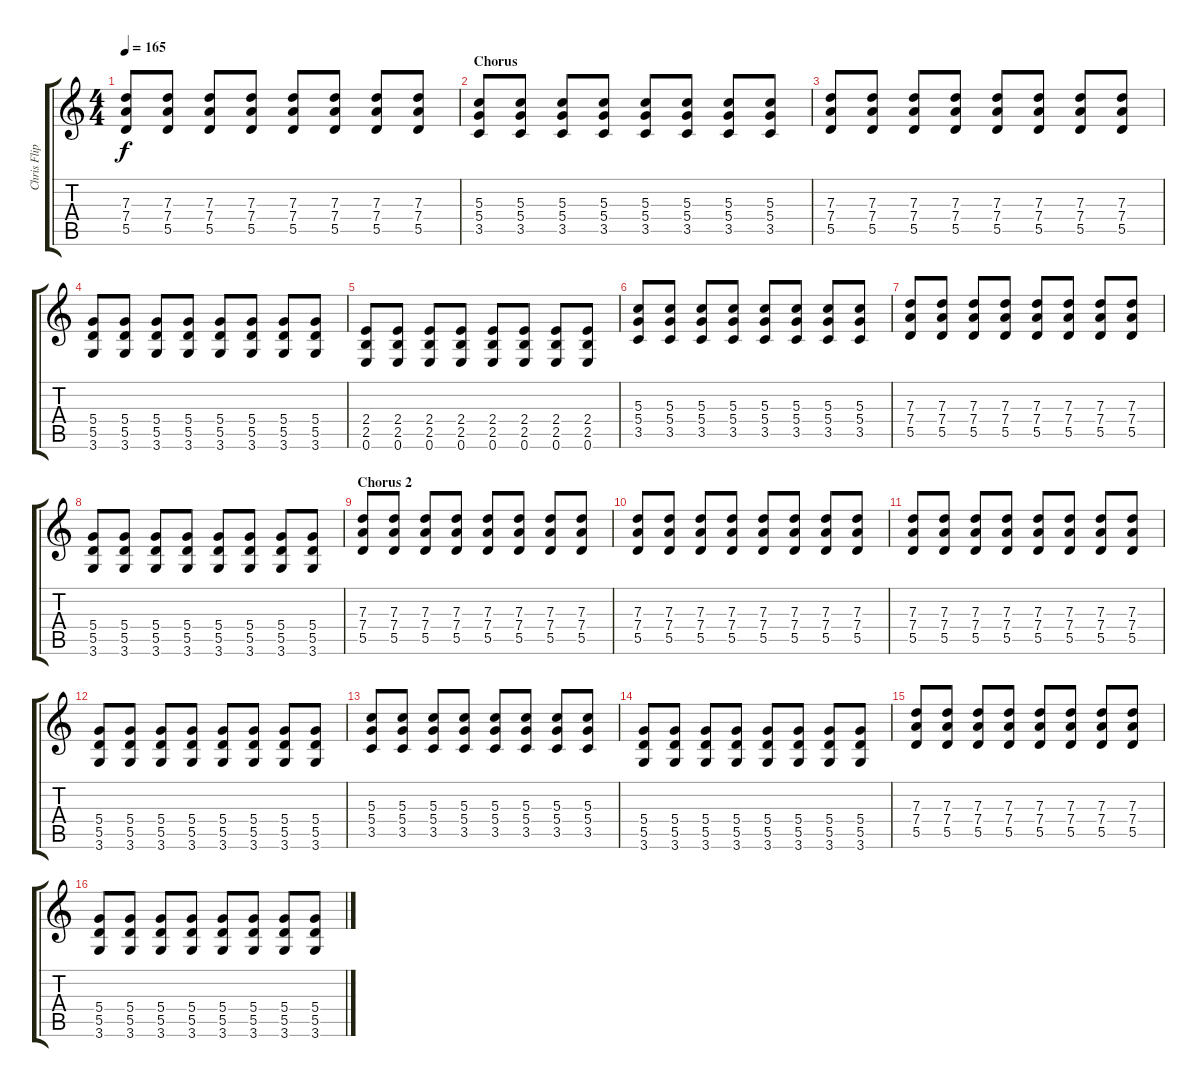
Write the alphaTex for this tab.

\track ("Chris Flippin" "Chris Flip") {instrument overdrivenguitar}
\staff {score tabs}
\tuning (E4 B3 G3 D3 A2 E2) {hide}
\ts (4 4)
\tempo 165
\clef g2
\ks c
(7.3 7.4 5.5).8{dy f} (7.3 7.4 5.5).8 (7.3 7.4 5.5).8 (7.3 7.4 5.5).8 (7.3 7.4 5.5).8 (7.3 7.4 5.5).8 (7.3 7.4 5.5).8 (7.3 7.4 5.5).8 |
\section ("" "Chorus")
(5.3 5.4 3.5).8 (5.3 5.4 3.5).8 (5.3 5.4 3.5).8 (5.3 5.4 3.5).8 (5.3 5.4 3.5).8 (5.3 5.4 3.5).8 (5.3 5.4 3.5).8 (5.3 5.4 3.5).8 |
(7.3 7.4 5.5).8 (7.3 7.4 5.5).8 (7.3 7.4 5.5).8 (7.3 7.4 5.5).8 (7.3 7.4 5.5).8 (7.3 7.4 5.5).8 (7.3 7.4 5.5).8 (7.3 7.4 5.5).8 |
(5.4 5.5 3.6).8 (5.4 5.5 3.6).8 (5.4 5.5 3.6).8 (5.4 5.5 3.6).8 (5.4 5.5 3.6).8 (5.4 5.5 3.6).8 (5.4 5.5 3.6).8 (5.4 5.5 3.6).8 |
(2.4 2.5 0.6).8 (2.4 2.5 0.6).8 (2.4 2.5 0.6).8 (2.4 2.5 0.6).8 (2.4 2.5 0.6).8 (2.4 2.5 0.6).8 (2.4 2.5 0.6).8 (2.4 2.5 0.6).8 |
(5.3 5.4 3.5).8 (5.3 5.4 3.5).8 (5.3 5.4 3.5).8 (5.3 5.4 3.5).8 (5.3 5.4 3.5).8 (5.3 5.4 3.5).8 (5.3 5.4 3.5).8 (5.3 5.4 3.5).8 |
(7.3 7.4 5.5).8 (7.3 7.4 5.5).8 (7.3 7.4 5.5).8 (7.3 7.4 5.5).8 (7.3 7.4 5.5).8 (7.3 7.4 5.5).8 (7.3 7.4 5.5).8 (7.3 7.4 5.5).8 |
(5.4 5.5 3.6).8 (5.4 5.5 3.6).8 (5.4 5.5 3.6).8 (5.4 5.5 3.6).8 (5.4 5.5 3.6).8 (5.4 5.5 3.6).8 (5.4 5.5 3.6).8 (5.4 5.5 3.6).8 |
\section ("" "Chorus 2")
(7.3 7.4 5.5).8 (7.3 7.4 5.5).8 (7.3 7.4 5.5).8 (7.3 7.4 5.5).8 (7.3 7.4 5.5).8 (7.3 7.4 5.5).8 (7.3 7.4 5.5).8 (7.3 7.4 5.5).8 |
(7.3 7.4 5.5).8 (7.3 7.4 5.5).8 (7.3 7.4 5.5).8 (7.3 7.4 5.5).8 (7.3 7.4 5.5).8 (7.3 7.4 5.5).8 (7.3 7.4 5.5).8 (7.3 7.4 5.5).8 |
(7.3 7.4 5.5).8 (7.3 7.4 5.5).8 (7.3 7.4 5.5).8 (7.3 7.4 5.5).8 (7.3 7.4 5.5).8 (7.3 7.4 5.5).8 (7.3 7.4 5.5).8 (7.3 7.4 5.5).8 |
(5.4 5.5 3.6).8 (5.4 5.5 3.6).8 (5.4 5.5 3.6).8 (5.4 5.5 3.6).8 (5.4 5.5 3.6).8 (5.4 5.5 3.6).8 (5.4 5.5 3.6).8 (5.4 5.5 3.6).8 |
(5.3 5.4 3.5).8 (5.3 5.4 3.5).8 (5.3 5.4 3.5).8 (5.3 5.4 3.5).8 (5.3 5.4 3.5).8 (5.3 5.4 3.5).8 (5.3 5.4 3.5).8 (5.3 5.4 3.5).8 |
(5.4 5.5 3.6).8 (5.4 5.5 3.6).8 (5.4 5.5 3.6).8 (5.4 5.5 3.6).8 (5.4 5.5 3.6).8 (5.4 5.5 3.6).8 (5.4 5.5 3.6).8 (5.4 5.5 3.6).8 |
(7.3 7.4 5.5).8 (7.3 7.4 5.5).8 (7.3 7.4 5.5).8 (7.3 7.4 5.5).8 (7.3 7.4 5.5).8 (7.3 7.4 5.5).8 (7.3 7.4 5.5).8 (7.3 7.4 5.5).8 |
(5.4 5.5 3.6).8 (5.4 5.5 3.6).8 (5.4 5.5 3.6).8 (5.4 5.5 3.6).8 (5.4 5.5 3.6).8 (5.4 5.5 3.6).8 (5.4 5.5 3.6).8 (5.4 5.5 3.6).8
